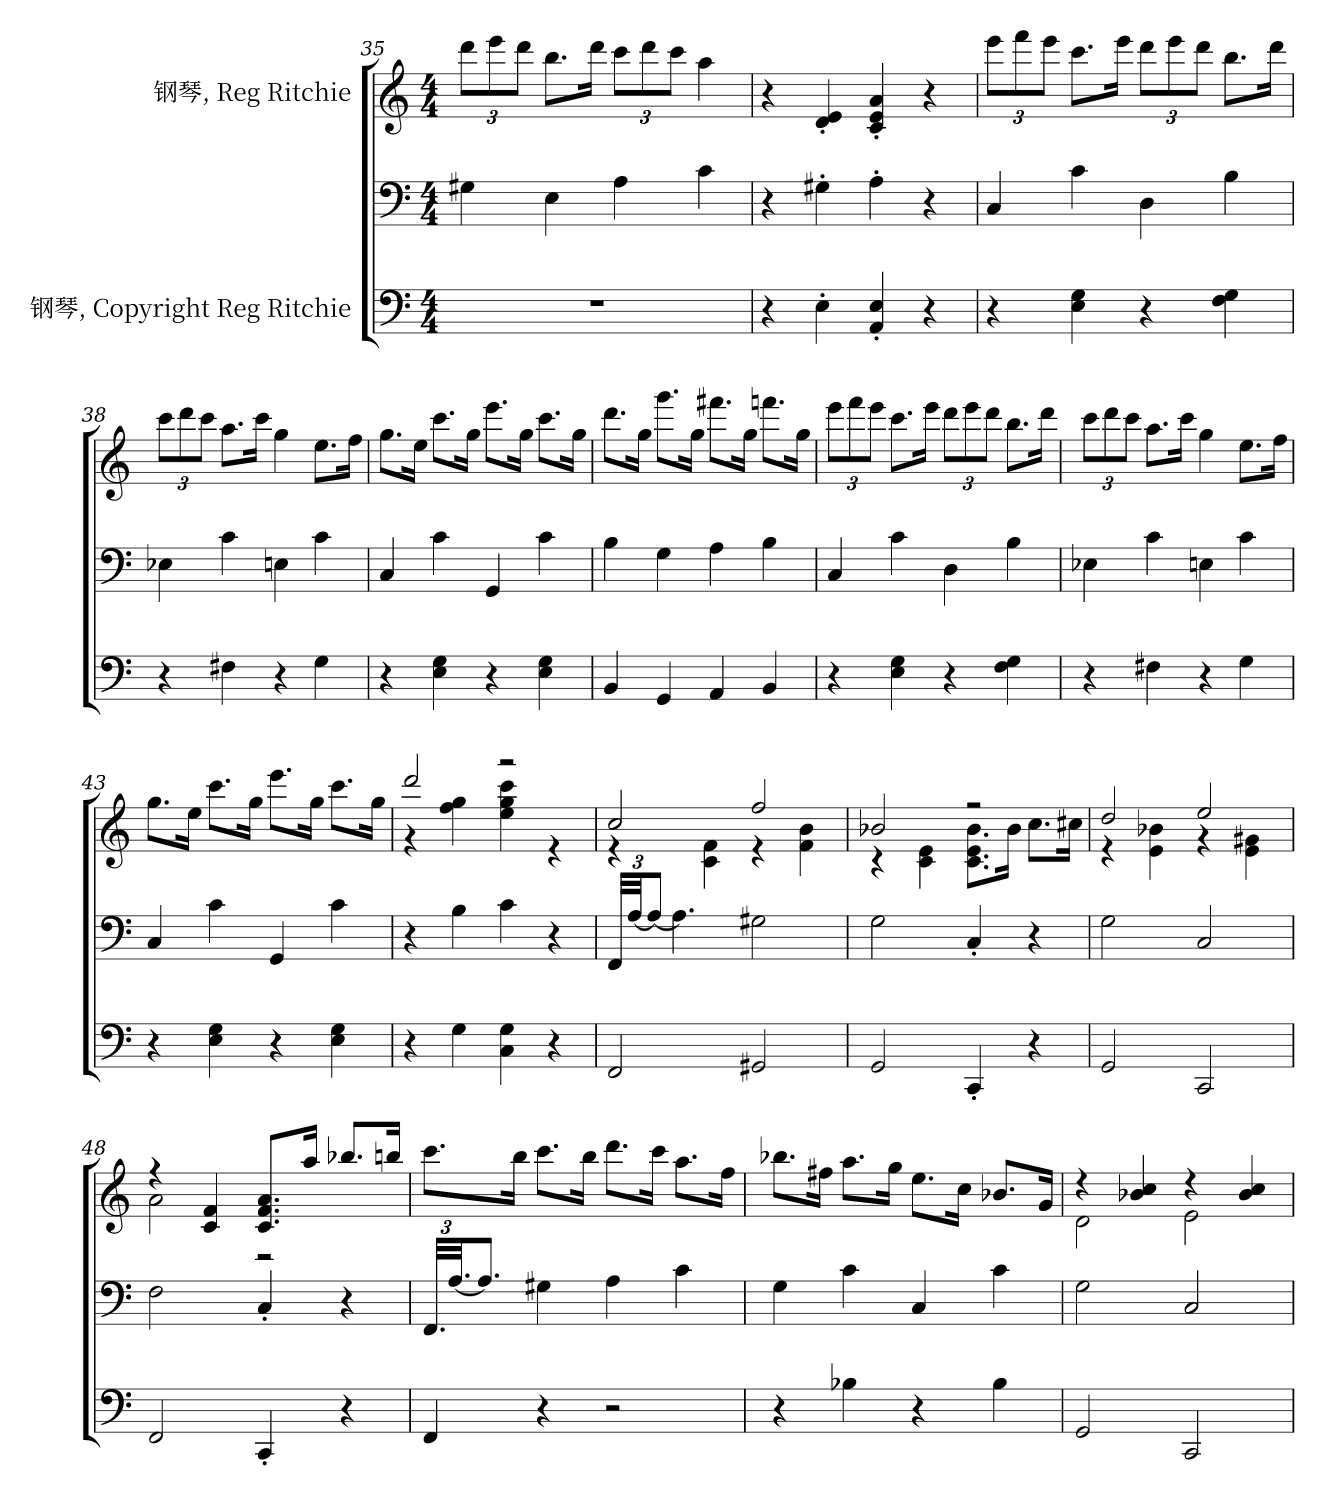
**kern	**kern	**kern
*part2	*part2	*part1
*staff3	*staff2	*staff1
*I"钢琴, Copyright Reg Ritchie	*	*I"钢琴, Reg Ritchie
*clefF4	*clefF4	*clefG2
*k[]	*k[]	*k[]
*M4/4	*M4/4	*M4/4
*	*	*Xbrackettup
=35	=35	=35
1r	4G#X\	12ddd\L
.	.	12eee\
.	.	12ddd\J
.	4E\	8.bb\L
.	.	16ddd\Jk
.	4A\	12ccc\L
.	.	12ddd\
.	.	12ccc\J
.	4c\	4aa\
!!LO:LB:g=z
=36	=36	=36
4r	4r	4r
4E'\	4G#X'\	4d/' 4e/'
4AA/' 4E/'	4A'\	4c/' 4e/' 4a/'
4r	4r	4r
=37	=37	=37
4r	4C/	12eee\L
.	.	12fff\
.	.	12eee\J
4E\ 4G\	4c\	8.ccc\L
.	.	16eee\Jk
4r	4D\	12ddd\L
.	.	12eee\
.	.	12ddd\J
4F\ 4G\	4B\	8.bb\L
.	.	16ddd\Jk
=38	=38	=38
4r	4E-X\	12ccc\L
.	.	12ddd\
.	.	12ccc\J
4F#X\	4c\	8.aa\L
.	.	16ccc\Jk
4r	4En\	4gg\
4G\	4c\	8.ee\L
.	.	16ff\Jk
=39	=39	=39
4r	4C/	8.gg\L
.	.	16ee\Jk
4E\ 4G\	4c\	8.ccc\L
.	.	16gg\Jk
4r	4GG/	8.eee\L
.	.	16gg\Jk
4E\ 4G\	4c\	8.ccc\L
.	.	16gg\Jk
!!LO:PB:g=z
=40	=40	=40
4BB/	4B\	8.ddd\L
.	.	16gg\Jk
4GG/	4G\	8.ggg\L
.	.	16gg\Jk
4AA/	4A\	8.fff#X\L
.	.	16gg\Jk
4BB/	4B\	8.fffn\L
.	.	16gg\Jk
=41	=41	=41
4r	4C/	12eee\L
.	.	12fff\
.	.	12eee\J
4E\ 4G\	4c\	8.ccc\L
.	.	16eee\Jk
4r	4D\	12ddd\L
.	.	12eee\
.	.	12ddd\J
4F\ 4G\	4B\	8.bb\L
.	.	16ddd\Jk
=42	=42	=42
4r	4E-X\	12ccc\L
.	.	12ddd\
.	.	12ccc\J
4F#X\	4c\	8.aa\L
.	.	16ccc\Jk
4r	4En\	4gg\
4G\	4c\	8.ee\L
.	.	16ff\Jk
!!LO:LB:g=z
=43	=43	=43
4r	4C/	8.gg\L
.	.	16ee\Jk
4E\ 4G\	4c\	8.ccc\L
.	.	16gg\Jk
4r	4GG/	8.eee\L
.	.	16gg\Jk
4E\ 4G\	4c\	8.ccc\L
.	.	16gg\Jk
=44	=44	=44
*	*	*^
4r	4r	2ddd/	4r
4G\	4B\	.	4ff\ 4gg\
4C\ 4G\	4c\	2r	4ee\ 4gg\ 4ccc\
4r	4r	.	4r
=45	=45	=45	=45
*	*Xbrackettup	*	*
2FF/	48FF/LLL	2cc/	4r
.	[48A/JJ	.	.
.	12A/J_	.	.
.	4.A\]	.	.
.	.	.	4c\ 4f\
2GG#X/	2G#X\	2ff/	4r
.	.	.	4f\ 4b\
=46	=46	=46	=46
2GG/	2G\	2b-X/	4r
.	.	.	4c\ 4e\
4CC'/	4C'/	2r	8.c\ 8.e\ 8.b-\L
.	.	.	16b-\Jk
4r	4r	.	8.cc\L
.	.	.	16cc#X\Jk
=47	=47	=47	=47
2GG/	2G\	2dd/	4r
.	.	.	4e\ 4b-X\
2CC/	2C/	2ee/	4r
.	.	.	4e\ 4g#X\
!!LO:LB:g=z	!!
=48	=48	=48	=48
2FF/	2F\	4r	2a\
.	.	4c/ 4f/	.
4CC'/	4C'/	8.c/ 8.f/ 8.a/L	2r
.	.	16aa/Jk	.
4r	4r	8.bb-X/L	.
.	.	16bbn/Jk	.
*	*	*v	*v
=49	=49	=49
4FF/	48.FF/LLL	8.ccc\L
.	[48.A/JJ	.
.	8.A/J]	.
.	.	16bb\Jk
4r	4G#X\	8.ccc\L
.	.	16bb\Jk
2r	4A\	8.ddd\L
.	.	16ccc\Jk
.	4c\	8.aa\L
.	.	16ff\Jk
=50	=50	=50
4r	4G\	8.bb-X\L
.	.	16ff#X\Jk
4B-X\	4c\	8.aa\L
.	.	16gg\Jk
4r	4C/	8.ee\L
.	.	16cc\Jk
4B-\	4c\	8.b-X/L
.	.	16g/Jk
=51	=51	=51
*	*	*^
2GG/	2G\	4r	2d\
.	.	4b-X/ 4cc/	.
2CC/	2C/	4r	2e\
.	.	4b-/ 4cc/	.
*	*	*v	*v
=	=	=
*-	*-	*-
